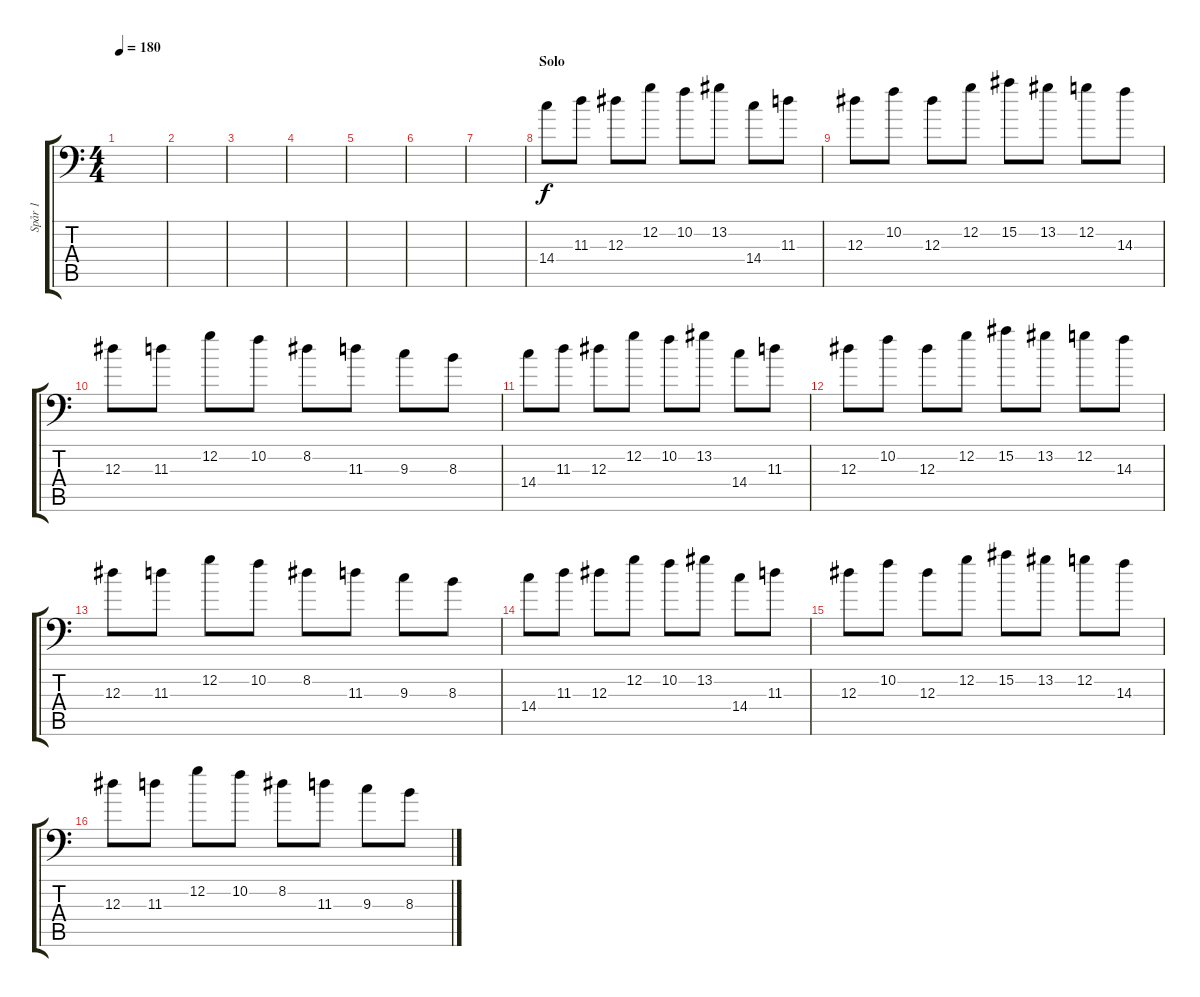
\track ("Spår 1" "Spår 1") {instrument distortionguitar}
\staff {score tabs}
\tuning (C4 G3 Eb3 Bb2 F2 Bb1) {hide}
\ts (4 4)
\tempo 180
\clef f4
\ks c
|
|
|
|
|
|
|
\section ("" "Solo")
14.4.8{volume 13 instrument overdrivenguitar} 11.3.8 12.3.8 12.2.8 10.2.8 13.2.8 14.4.8 11.3.8 |
12.3.8 10.2.8 12.3.8 12.2.8 15.2.8 13.2.8 12.2.8 14.3.8 |
12.3.8 11.3.8 12.2.8 10.2.8 8.2.8 11.3.8 9.3.8 8.3.8 |
14.4.8 11.3.8 12.3.8 12.2.8 10.2.8 13.2.8 14.4.8 11.3.8 |
12.3.8 10.2.8 12.3.8 12.2.8 15.2.8 13.2.8 12.2.8 14.3.8 |
12.3.8 11.3.8 12.2.8 10.2.8 8.2.8 11.3.8 9.3.8 8.3.8 |
14.4.8 11.3.8 12.3.8 12.2.8 10.2.8 13.2.8 14.4.8 11.3.8 |
12.3.8 10.2.8 12.3.8 12.2.8 15.2.8 13.2.8 12.2.8 14.3.8 |
12.3.8 11.3.8 12.2.8 10.2.8 8.2.8 11.3.8 9.3.8 8.3.8
